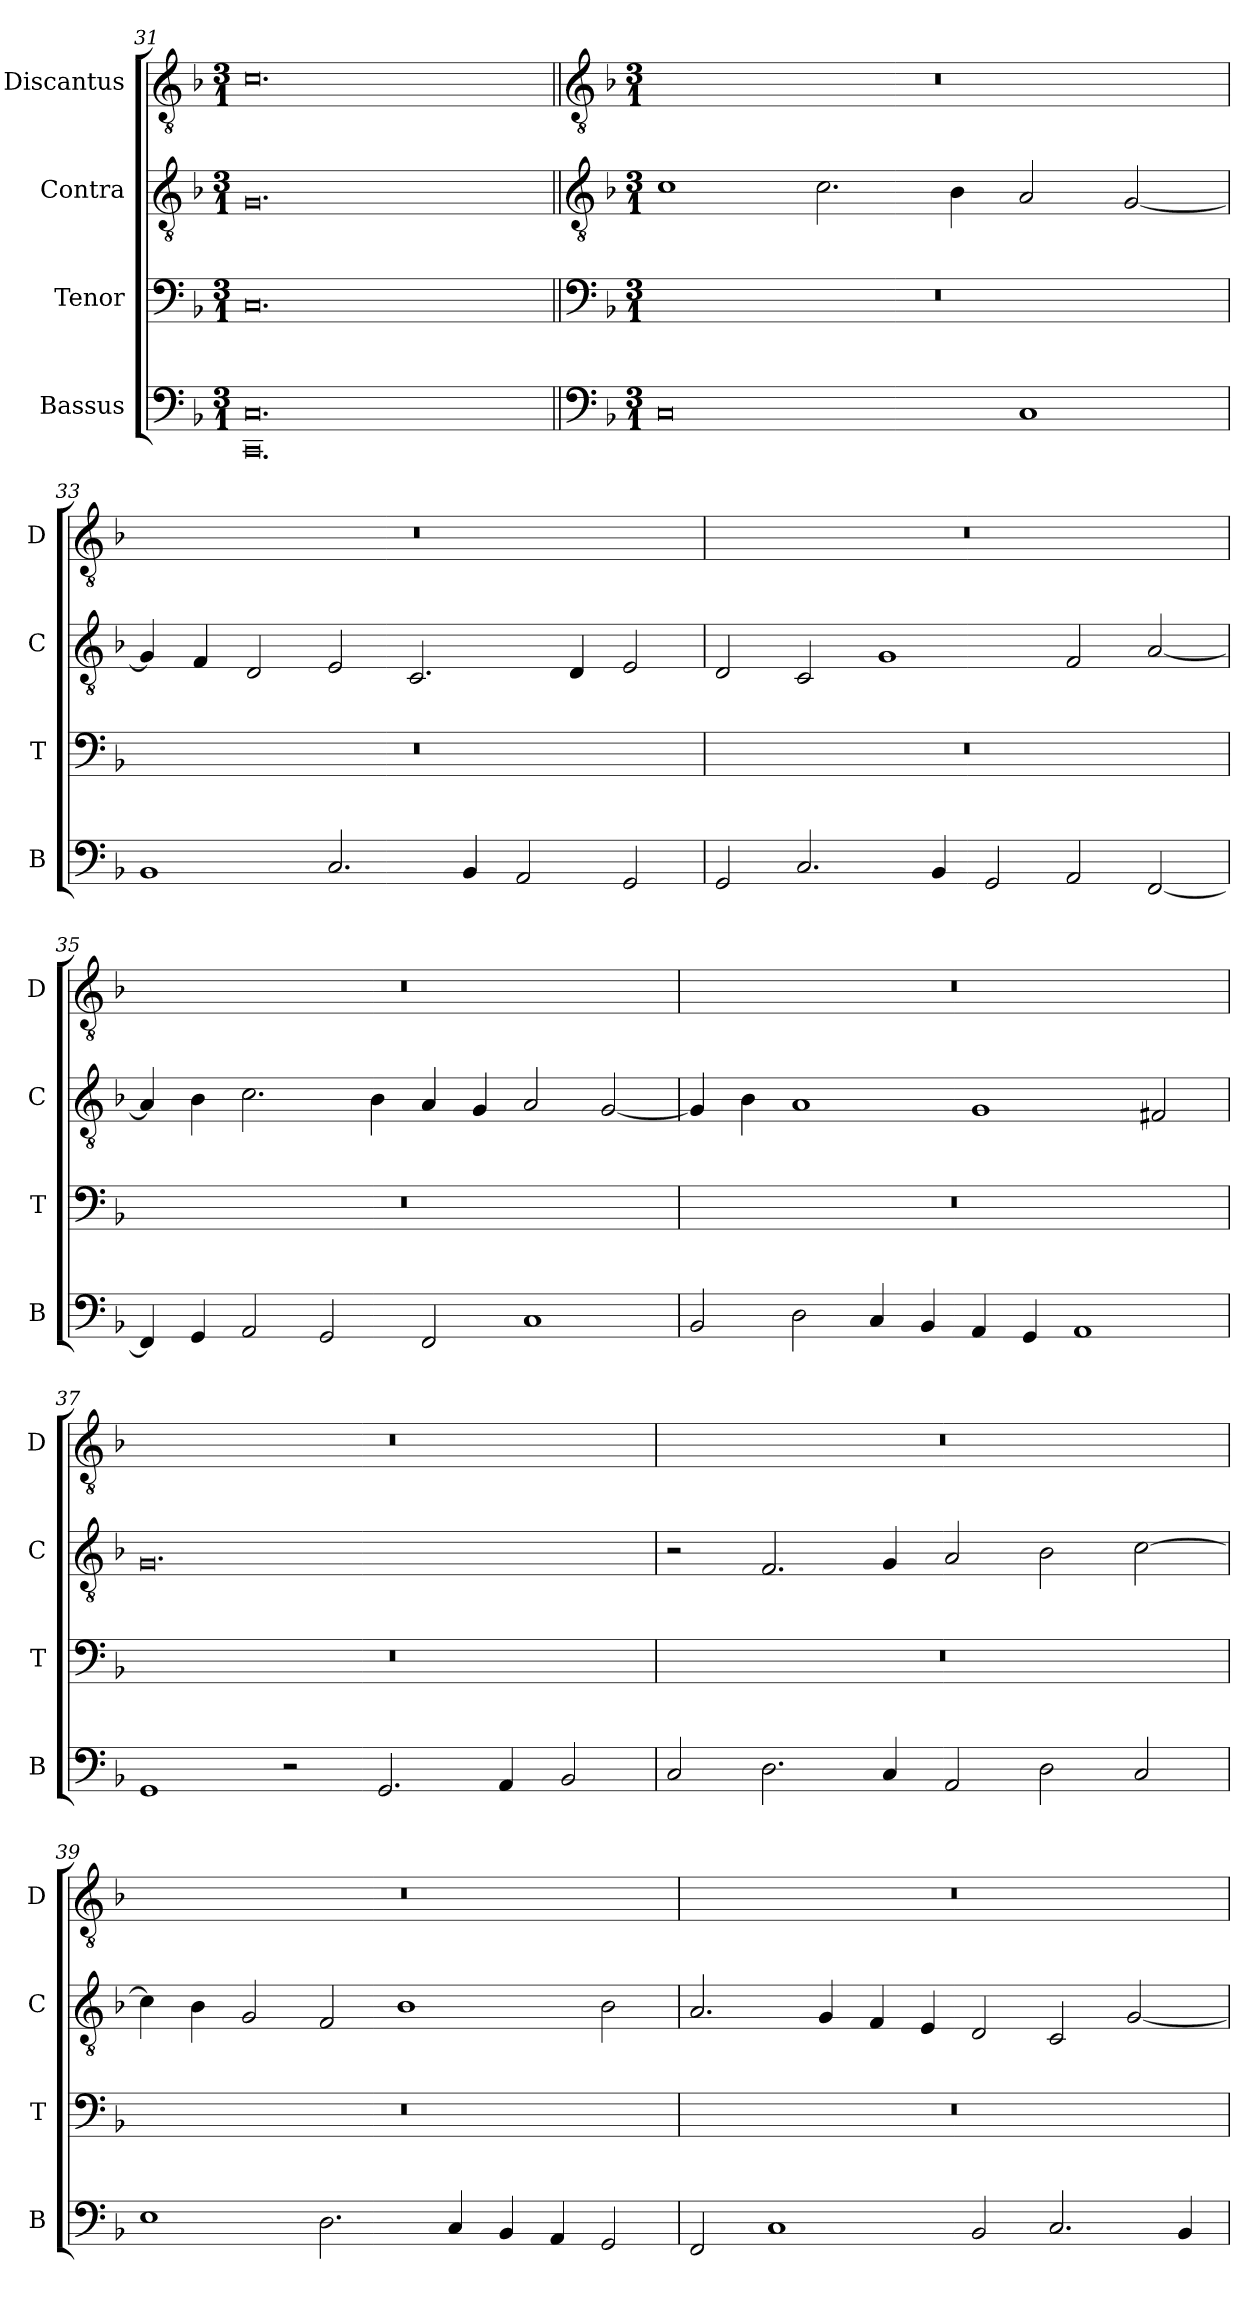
**kern	**kern	**kern	**kern
*part4	*part3	*part2	*part1
*staff4	*staff3	*staff2	*staff1
*I"Bassus	*I"Tenor	*I"Contra	*I"Discantus
*I'B	*I'T	*I'C	*I'D
*clefF4	*clefF4	*clefGv2	*clefGv2
*k[b-]	*k[b-]	*k[b-]	*k[b-]
*M3/1	*M3/1	*M3/1	*M3/1
=31	=31	=31	=31
*^	*	*	*
0.CC\	0.C/	0.C	0.G	0.c
*v	*v	*	*	*
!!LO:LB:g=z
=32||	=32||	=32||	=32||
*clefF4	*clefF4	*clefGv2	*clefGv2
*k[b-]	*k[b-]	*k[b-]	*k[b-]
*M3/1	*M3/1	*M3/1	*M3/1
0C	0.r	1c	0.r
.	.	2.c\	.
.	.	4B-\	.
1C	.	2A/	.
.	.	[2G/	.
=33	=33	=33	=33
1BB-	0.r	4G/]	0.r
.	.	4F/	.
.	.	2D/	.
2.C/	.	2E/	.
.	.	2.C/	.
4BB-/	.	.	.
2AA/	.	.	.
.	.	4D/	.
2GG/	.	2E/	.
=34	=34	=34	=34
2GG/	0.r	2D/	0.r
2.C/	.	2C/	.
.	.	1G	.
4BB-/	.	.	.
2GG/	.	.	.
2AA/	.	2F/	.
[2FF/	.	[2A/	.
=35	=35	=35	=35
4FF/]	0.r	4A/]	0.r
4GG/	.	4B-\	.
2AA/	.	2.c\	.
2GG/	.	.	.
.	.	4B-\	.
2FF/	.	4A/	.
.	.	4G/	.
1C	.	2A/	.
.	.	[2G/	.
=36	=36	=36	=36
2BB-/	0.r	4G/]	0.r
.	.	4B-\	.
2D\	.	1A	.
4C/	.	.	.
4BB-/	.	.	.
4AA/	.	1G	.
4GG/	.	.	.
1AA	.	.	.
.	.	2F#X/	.
=37	=37	=37	=37
1GG	0.r	0.G	0.r
2r	.	.	.
2.GG/	.	.	.
4AA/	.	.	.
2BB-/	.	.	.
=38	=38	=38	=38
2C/	0.r	2r	0.r
2.D\	.	2.F/	.
4C/	.	4G/	.
2AA/	.	2A/	.
2D\	.	2B-\	.
2C/	.	[2c\	.
=39	=39	=39	=39
1E	0.r	4c\]	0.r
.	.	4B-\	.
.	.	2G/	.
2.D\	.	2F/	.
.	.	1B-	.
4C/	.	.	.
4BB-/	.	.	.
4AA/	.	.	.
2GG/	.	2B-\	.
=40	=40	=40	=40
2FF/	0.r	2.A/	0.r
1C	.	.	.
.	.	4G/	.
.	.	4F/	.
.	.	4E/	.
2BB-/	.	2D/	.
2.C/	.	2C/	.
.	.	[2G/	.
4BB-/	.	.	.
=	=	=	=
*-	*-	*-	*-
